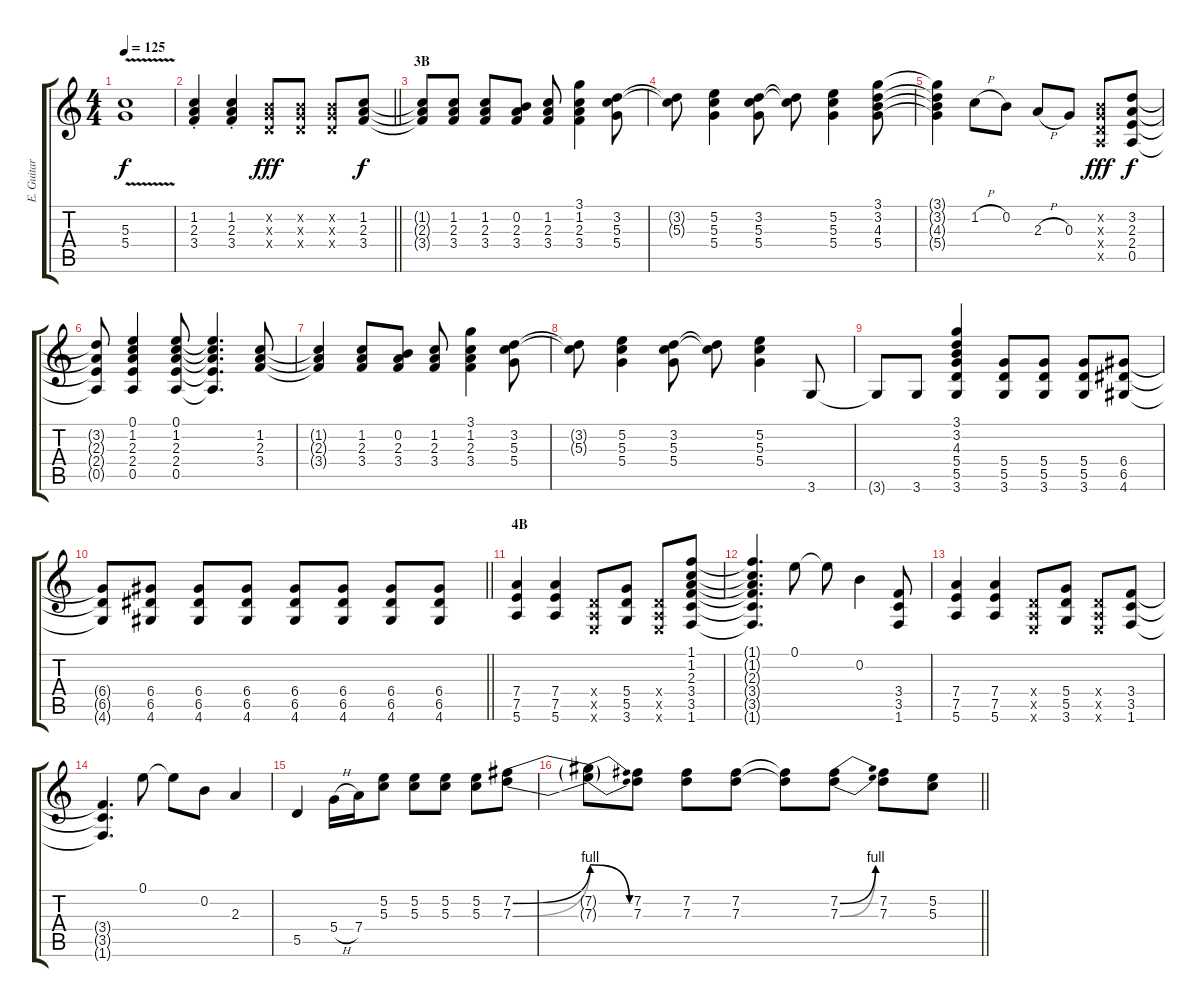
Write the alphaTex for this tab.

\track ("E. Guitar III" "E. Guitar ") {instrument overdrivenguitar}
\staff {score tabs}
\tuning (E4 B3 G3 D3 A2 E2) {hide}
\ts (4 4)
\tempo 125
\clef g2
\ks c
(5.3{v t} 5.4{v t}).1{dy f} |
\barLineRight lightlight
(1.2{st} 2.3{st} 3.4{st}).4 (1.2{st} 2.3{st} 3.4{st}).4 (0.2{x} 0.3{x} 0.4{x}).8{dy fff} (0.2{x} 0.3{x} 0.4{x}).8 (0.2{x} 0.3{x} 0.4{x}).8 (1.2 2.3 3.4).8{dy f} |
\section ("" "3B")
(1.2{t} 2.3{t} 3.4{t}).8 (1.2 2.3 3.4).8 (1.2 2.3 3.4).8 (0.2 2.3 3.4).8 (1.2 2.3 3.4).8 (3.1 1.2 2.3 3.4).4 (3.2 5.3 5.4).8 |
(3.2{t} 5.3{t}).8 (5.2 5.3 5.4).4 (3.2 5.3 5.4).8 (3.2{t} 5.3{t}).8 (5.2 5.3 5.4).4 (3.1 3.2 4.3 5.4).8 |
(3.1{t} 3.2{t} 4.3{t} 5.4{t}).4 1.2{h}.8 0.2.8 2.3{h}.8 0.3.8 (0.2{x} 0.3{x} 0.4{x} 0.5{x}).8{dy fff} (3.2 2.3 2.4 0.5).8{dy f} |
(3.2{t} 2.3{t} 2.4{t} 0.5{t}).8 (0.1 1.2 2.3 2.4 0.5).4 (0.1 1.2 2.3 2.4 0.5).8 (0.1{t} 1.2{t} 2.3{t} 2.4{t} 0.5{t}).4{d} (1.2 2.3 3.4).8 |
(1.2{t} 2.3{t} 3.4{t}).4 (1.2 2.3 3.4).8 (0.2 2.3 3.4).8 (1.2 2.3 3.4).8 (3.1 1.2 2.3 3.4).4 (3.2 5.3 5.4).8 |
(3.2{t} 5.3{t}).8 (5.2 5.3 5.4).4 (3.2 5.3 5.4).8 (3.2{t} 5.3{t}).8 (5.2 5.3 5.4).4 3.6.8 |
3.6{t}.8 3.6.8 (3.1 3.2 4.3 5.4 5.5 3.6).4 (5.4 5.5 3.6).8 (5.4 5.5 3.6).8 (5.4 5.5 3.6).8 (6.4 6.5 4.6).8 |
\barLineRight lightlight
(6.4{t} 6.5{t} 4.6{t}).8 (6.4 6.5 4.6).8 (6.4 6.5 4.6).8 (6.4 6.5 4.6).8 (6.4 6.5 4.6).8 (6.4 6.5 4.6).8 (6.4 6.5 4.6).8 (6.4 6.5 4.6).8 |
\section ("" "4B")
(7.4 7.5 5.6).4 (7.4 7.5 5.6).4 (0.4{x} 0.5{x} 0.6{x}).8 (5.4 5.5 3.6).8 (0.4{x} 0.5{x} 0.6{x}).8 (1.1 1.2 2.3 3.4 3.5 1.6).8 |
(1.1{t} 1.2{t} 2.3{t} 3.4{t} 3.5{t} 1.6{t}).4{d} 0.1.8 0.1{t}.8 0.2.4 (3.4 3.5 1.6).8 |
(7.4 7.5 5.6).4 (7.4 7.5 5.6).4 (0.4{x} 0.5{x} 0.6{x}).8 (5.4 5.5 3.6).8 (0.4{x} 0.5{x} 0.6{x}).8 (3.4 3.5 1.6).8 |
(3.4{t} 3.5{t} 1.6{t}).4{d} 0.1.8 0.1{t}.8 0.2.8 2.3.4 |
5.5.4 5.4{h}.16 7.4.16 (5.2 5.3).8 (5.2 5.3).8 (5.2 5.3).8 (5.2 5.3).8 (7.2{be (bend 0 0 60 4)} 7.3{be (bend 0 0 60 4)}).8 |
\barLineRight lightlight
(7.2{be (release 0 4 60 0) t} 7.3{be (release 0 4 60 0) t}).8 (7.2 7.3).8 (7.2 7.3).8 (7.2 7.3).8 (7.2{t} 7.3{t}).8 (7.2{be (bend 0 0 60 4)} 7.3{be (bend 0 0 60 4)}).8 (7.2 7.3).8 (5.2 5.3).8
